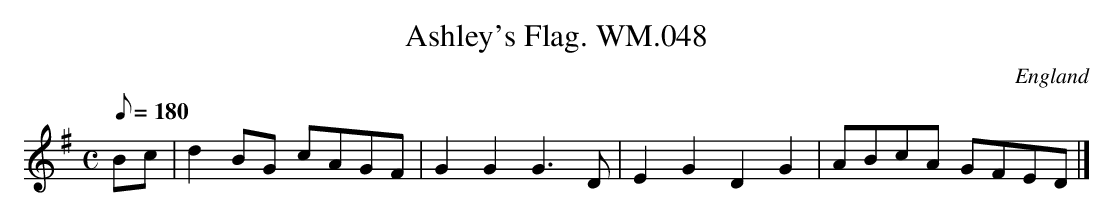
X:1
T:Ashley's Flag. WM.048
M:C
L:1/8
Q:180
O:England
K:G
Bc|d2BG cAGF|G2G2G3D|E2G2D2G2|ABcA GFED|]
